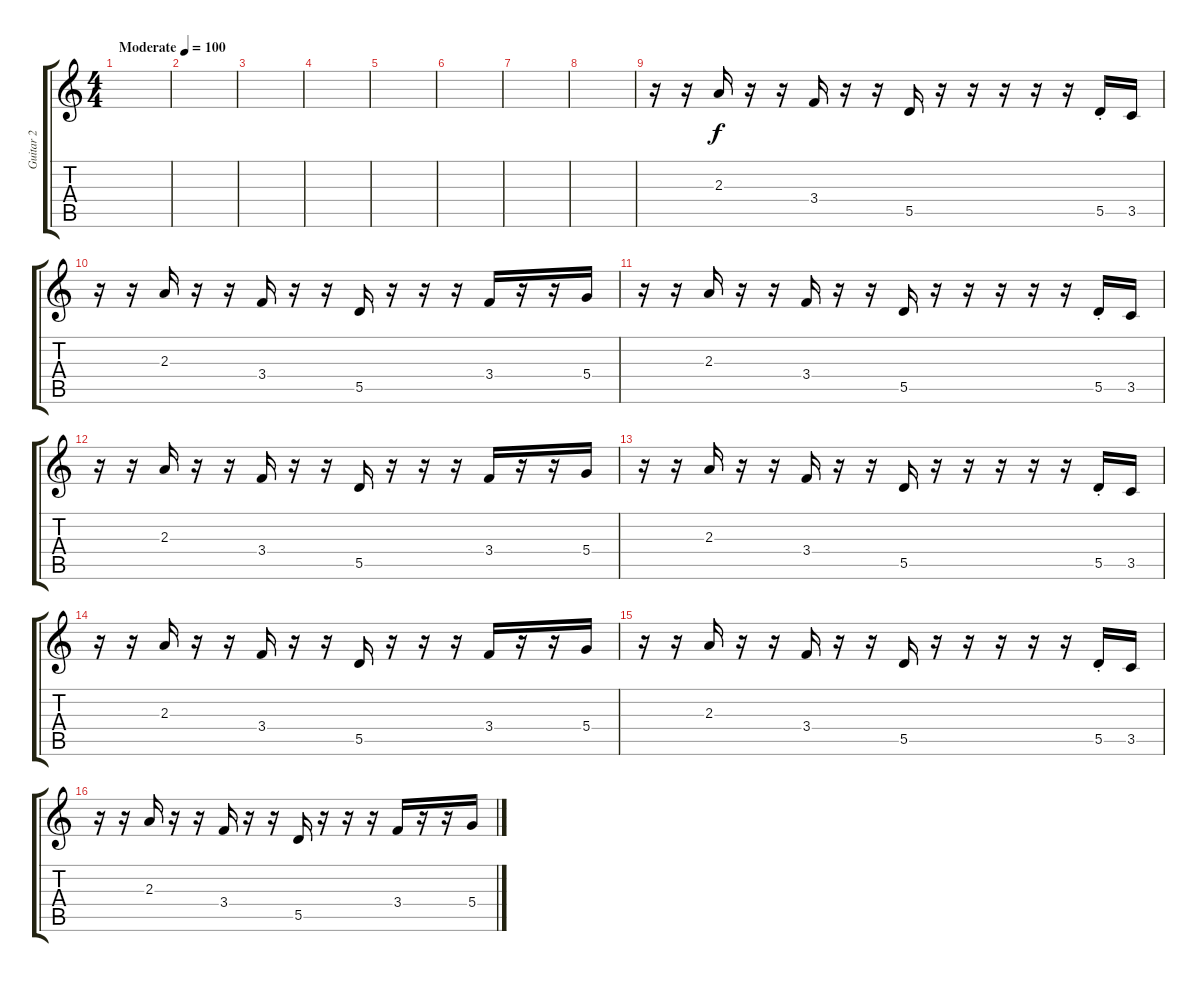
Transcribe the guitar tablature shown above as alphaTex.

\track ("Guitar 2" "Guitar 2") {instrument electricguitarmuted}
\staff {score tabs}
\tuning (E4 B3 G3 D3 A2 E2) {hide}
\ts (4 4)
\tempo (100 "Moderate")
\clef g2
\ks c
|
|
|
|
|
|
|
|
r.16 r.16 2.3.16 r.16 r.16 3.4.16 r.16 r.16 5.5.16 r.16 r.16 r.16 r.16 r.16 5.5{st}.16 3.5.16 |
r.16 r.16 2.3.16 r.16 r.16 3.4.16 r.16 r.16 5.5.16 r.16 r.16 r.16 3.4.16 r.16 r.16 5.4.16 |
r.16 r.16 2.3.16 r.16 r.16 3.4.16 r.16 r.16 5.5.16 r.16 r.16 r.16 r.16 r.16 5.5{st}.16 3.5.16 |
r.16 r.16 2.3.16 r.16 r.16 3.4.16 r.16 r.16 5.5.16 r.16 r.16 r.16 3.4.16 r.16 r.16 5.4.16 |
r.16 r.16 2.3.16 r.16 r.16 3.4.16 r.16 r.16 5.5.16 r.16 r.16 r.16 r.16 r.16 5.5{st}.16 3.5.16 |
r.16 r.16 2.3.16 r.16 r.16 3.4.16 r.16 r.16 5.5.16 r.16 r.16 r.16 3.4.16 r.16 r.16 5.4.16 |
r.16 r.16 2.3.16 r.16 r.16 3.4.16 r.16 r.16 5.5.16 r.16 r.16 r.16 r.16 r.16 5.5{st}.16 3.5.16 |
r.16 r.16 2.3.16 r.16 r.16 3.4.16 r.16 r.16 5.5.16 r.16 r.16 r.16 3.4.16 r.16 r.16 5.4.16
